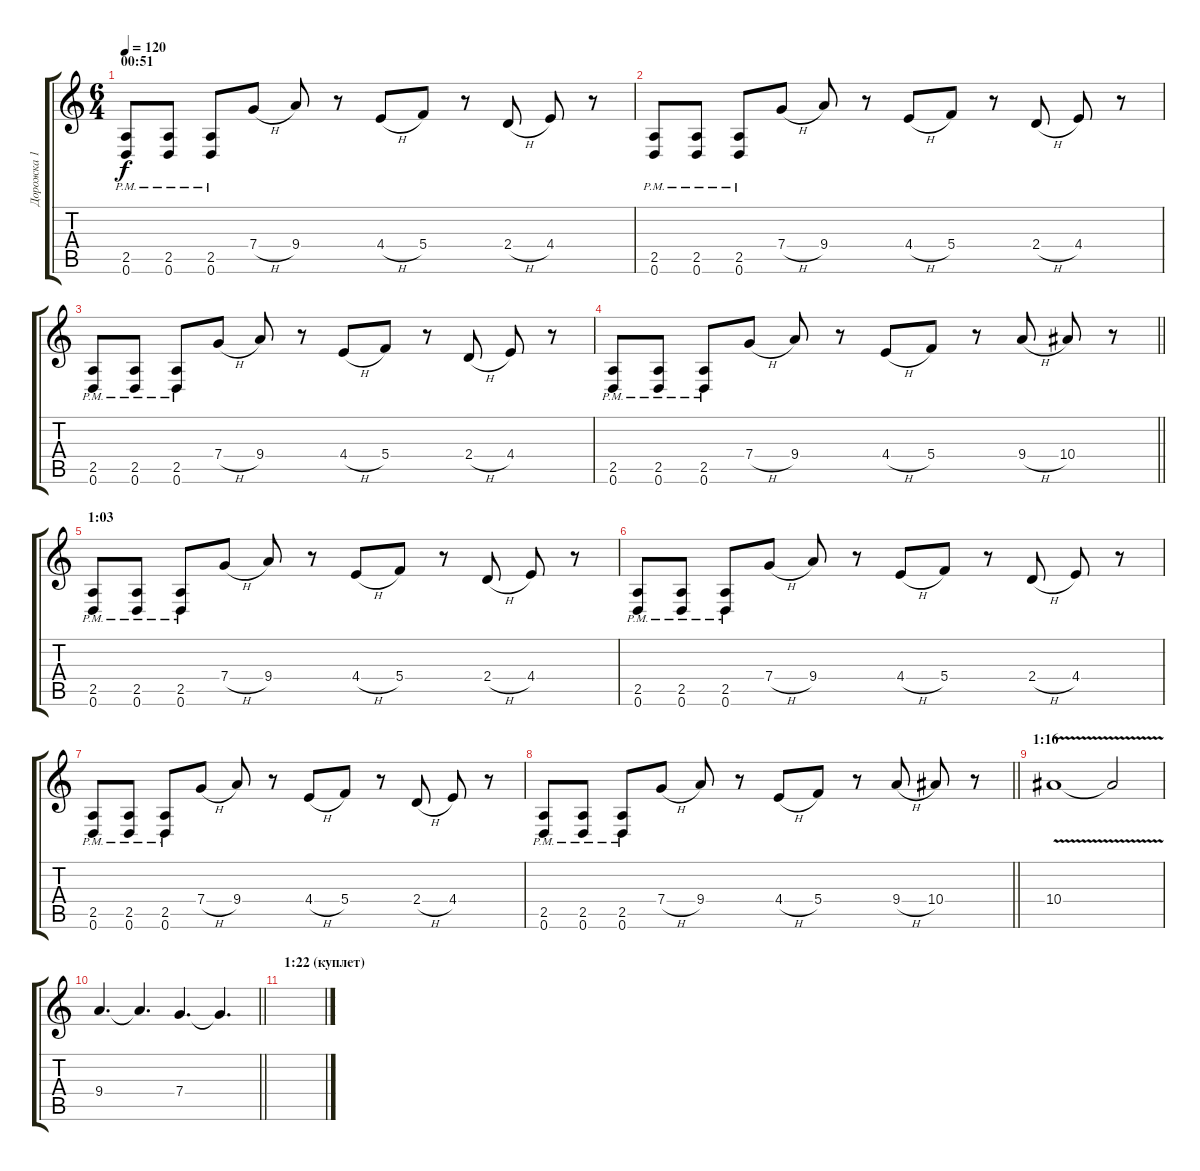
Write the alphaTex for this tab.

\track ("Дорожка 1" "Дорожка 1") {instrument distortionguitar}
\staff {score tabs}
\tuning (D4 A3 F3 C3 G2 D2) {hide}
\ts (6 4)
\section ("" "00:51")
\tempo 120
\clef g2
\ks c
(2.5{pm} 0.6{pm}).8{dy f} (2.5{pm} 0.6{pm}).8 (2.5{pm} 0.6{pm}).8 7.4{h}.8 9.4.8 r.8 4.4{h}.8 5.4.8 r.8 2.4{h}.8 4.4.8 r.8 |
(2.5{pm} 0.6{pm}).8 (2.5{pm} 0.6{pm}).8 (2.5{pm} 0.6{pm}).8 7.4{h}.8 9.4.8 r.8 4.4{h}.8 5.4.8 r.8 2.4{h}.8 4.4.8 r.8 |
(2.5{pm} 0.6{pm}).8 (2.5{pm} 0.6{pm}).8 (2.5{pm} 0.6{pm}).8 7.4{h}.8 9.4.8 r.8 4.4{h}.8 5.4.8 r.8 2.4{h}.8 4.4.8 r.8 |
\barLineRight lightlight
(2.5{pm} 0.6{pm}).8 (2.5{pm} 0.6{pm}).8 (2.5{pm} 0.6{pm}).8 7.4{h}.8 9.4.8 r.8 4.4{h}.8 5.4.8 r.8 9.4{h}.8 10.4.8 r.8 |
\section ("" "1:03")
(2.5{pm} 0.6{pm}).8 (2.5{pm} 0.6{pm}).8 (2.5{pm} 0.6{pm}).8 7.4{h}.8 9.4.8 r.8 4.4{h}.8 5.4.8 r.8 2.4{h}.8 4.4.8 r.8 |
(2.5{pm} 0.6{pm}).8 (2.5{pm} 0.6{pm}).8 (2.5{pm} 0.6{pm}).8 7.4{h}.8 9.4.8 r.8 4.4{h}.8 5.4.8 r.8 2.4{h}.8 4.4.8 r.8 |
(2.5{pm} 0.6{pm}).8 (2.5{pm} 0.6{pm}).8 (2.5{pm} 0.6{pm}).8 7.4{h}.8 9.4.8 r.8 4.4{h}.8 5.4.8 r.8 2.4{h}.8 4.4.8 r.8 |
\barLineRight lightlight
(2.5{pm} 0.6{pm}).8 (2.5{pm} 0.6{pm}).8 (2.5{pm} 0.6{pm}).8 7.4{h}.8 9.4.8 r.8 4.4{h}.8 5.4.8 r.8 9.4{h}.8 10.4.8 r.8 |
\section ("" "1:16")
10.4{v}.1 10.4{t}.2 |
\barLineRight lightlight
9.4.4{d} 9.4{t}.4{d} 7.4.4{d} 7.4{t}.4{d} |
\section ("" "1:22 (куплет)")
